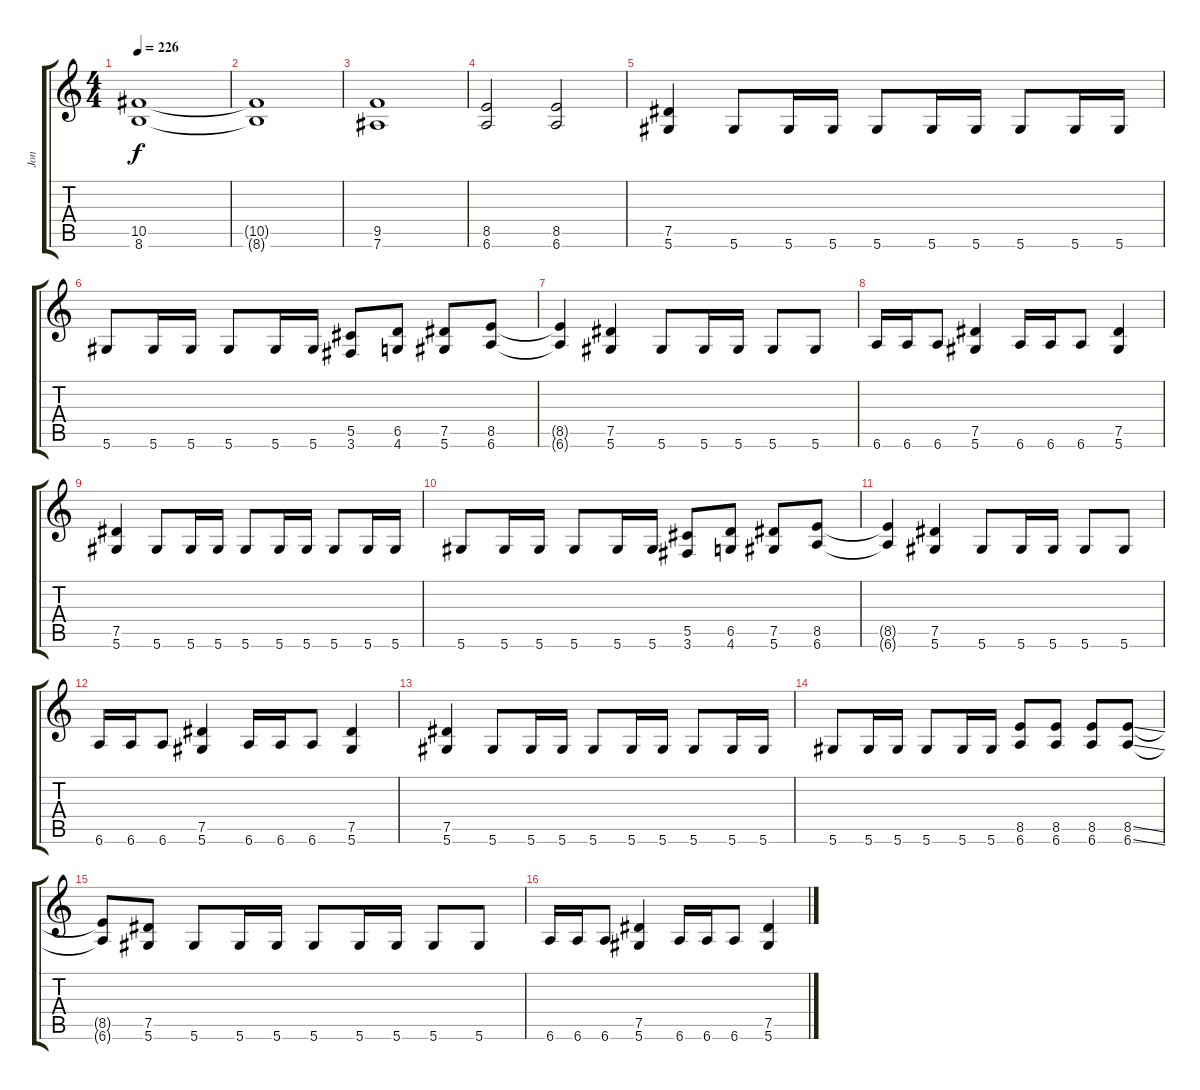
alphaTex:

\track ("Jon" "Jon") {instrument distortionguitar}
\staff {score tabs}
\tuning (Eb4 Bb3 Gb3 Db3 Ab2 Eb2) {hide}
\ts (4 4)
\tempo 226
\clef g2
\ks c
(10.5 8.6).1{dy f} |
(10.5{t} 8.6{t}).1 |
(9.5 7.6).1 |
(8.5 6.6).2 (8.5 6.6).2 |
(7.5 5.6).4 5.6.8 5.6.16 5.6.16 5.6.8 5.6.16 5.6.16 5.6.8 5.6.16 5.6.16 |
5.6.8 5.6.16 5.6.16 5.6.8 5.6.16 5.6.16 (5.5 3.6).8 (6.5 4.6).8 (7.5 5.6).8 (8.5 6.6).8 |
(8.5{t} 6.6{t}).4 (7.5 5.6).4 5.6.8 5.6.16 5.6.16 5.6.8 5.6.8 |
6.6.16 6.6.16 6.6.8 (7.5 5.6).4 6.6.16 6.6.16 6.6.8 (7.5 5.6).4 |
(7.5 5.6).4 5.6.8 5.6.16 5.6.16 5.6.8 5.6.16 5.6.16 5.6.8 5.6.16 5.6.16 |
5.6.8 5.6.16 5.6.16 5.6.8 5.6.16 5.6.16 (5.5 3.6).8 (6.5 4.6).8 (7.5 5.6).8 (8.5 6.6).8 |
(8.5{t} 6.6{t}).4 (7.5 5.6).4 5.6.8 5.6.16 5.6.16 5.6.8 5.6.8 |
6.6.16 6.6.16 6.6.8 (7.5 5.6).4 6.6.16 6.6.16 6.6.8 (7.5 5.6).4 |
(7.5 5.6).4 5.6.8 5.6.16 5.6.16 5.6.8 5.6.16 5.6.16 5.6.8 5.6.16 5.6.16 |
5.6.8 5.6.16 5.6.16 5.6.8 5.6.16 5.6.16 (8.5 6.6).8 (8.5 6.6).8 (8.5 6.6).8 (8.5{ss} 6.6{ss}).8 |
(8.5{t} 6.6{t}).8 (7.5 5.6).8 5.6.8 5.6.16 5.6.16 5.6.8 5.6.16 5.6.16 5.6.8 5.6.8 |
6.6.16 6.6.16 6.6.8 (7.5 5.6).4 6.6.16 6.6.16 6.6.8 (7.5 5.6).4
